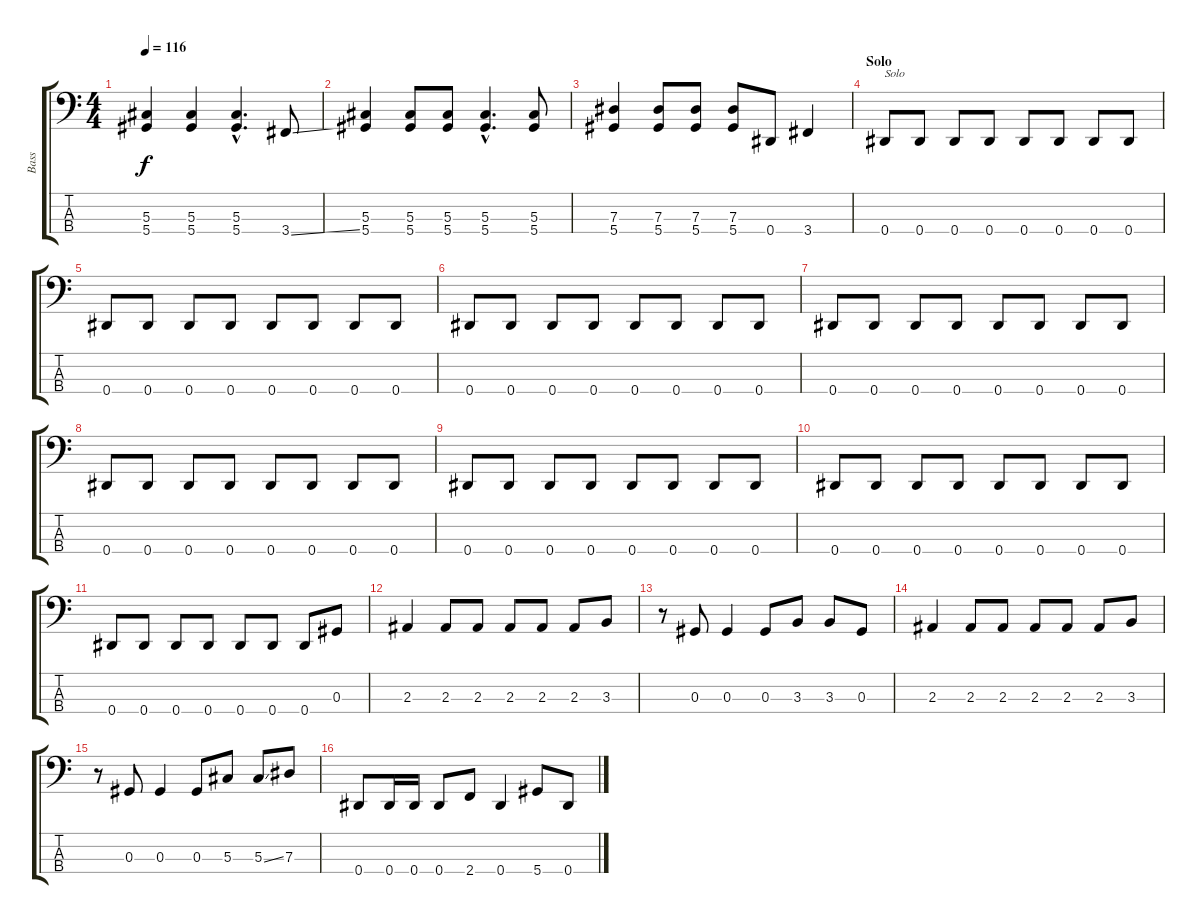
\track ("Bass" "Bass") {instrument electricbassfinger}
\staff {score tabs}
\tuning (Gb2 Db2 Ab1 Eb1) {hide}
\ts (4 4)
\tempo 116
\clef f4
\ks c
(5.3 5.4).4{dy f} (5.3 5.4).4 (5.3{hac} 5.4{hac}).4{d} 3.4{ss}.8 |
(5.3 5.4).4 (5.3 5.4).8 (5.3 5.4).8 (5.3{hac} 5.4{hac}).4{d} (5.3 5.4).8 |
(7.3 5.4).4 (7.3 5.4).8 (7.3 5.4).8 (7.3 5.4).8 0.4.8 3.4.4 |
\section ("" "Solo")
0.4.8{txt "Solo"} 0.4.8 0.4.8 0.4.8 0.4.8 0.4.8 0.4.8 0.4.8 |
0.4.8 0.4.8 0.4.8 0.4.8 0.4.8 0.4.8 0.4.8 0.4.8 |
0.4.8 0.4.8 0.4.8 0.4.8 0.4.8 0.4.8 0.4.8 0.4.8 |
0.4.8 0.4.8 0.4.8 0.4.8 0.4.8 0.4.8 0.4.8 0.4.8 |
0.4.8 0.4.8 0.4.8 0.4.8 0.4.8 0.4.8 0.4.8 0.4.8 |
0.4.8 0.4.8 0.4.8 0.4.8 0.4.8 0.4.8 0.4.8 0.4.8 |
0.4.8 0.4.8 0.4.8 0.4.8 0.4.8 0.4.8 0.4.8 0.4.8 |
0.4.8 0.4.8 0.4.8 0.4.8 0.4.8 0.4.8 0.4.8 0.3.8 |
2.3.4 2.3.8 2.3.8 2.3.8 2.3.8 2.3.8 3.3.8 |
r.8 0.3.8 0.3.4 0.3.8 3.3.8 3.3.8 0.3.8 |
2.3.4 2.3.8 2.3.8 2.3.8 2.3.8 2.3.8 3.3.8 |
r.8 0.3.8 0.3.4 0.3.8 5.3.8 5.3{ss}.8 7.3.8 |
0.4.8 0.4.16 0.4.16 0.4.8 2.4.8 0.4.4 5.4.8 0.4.8
